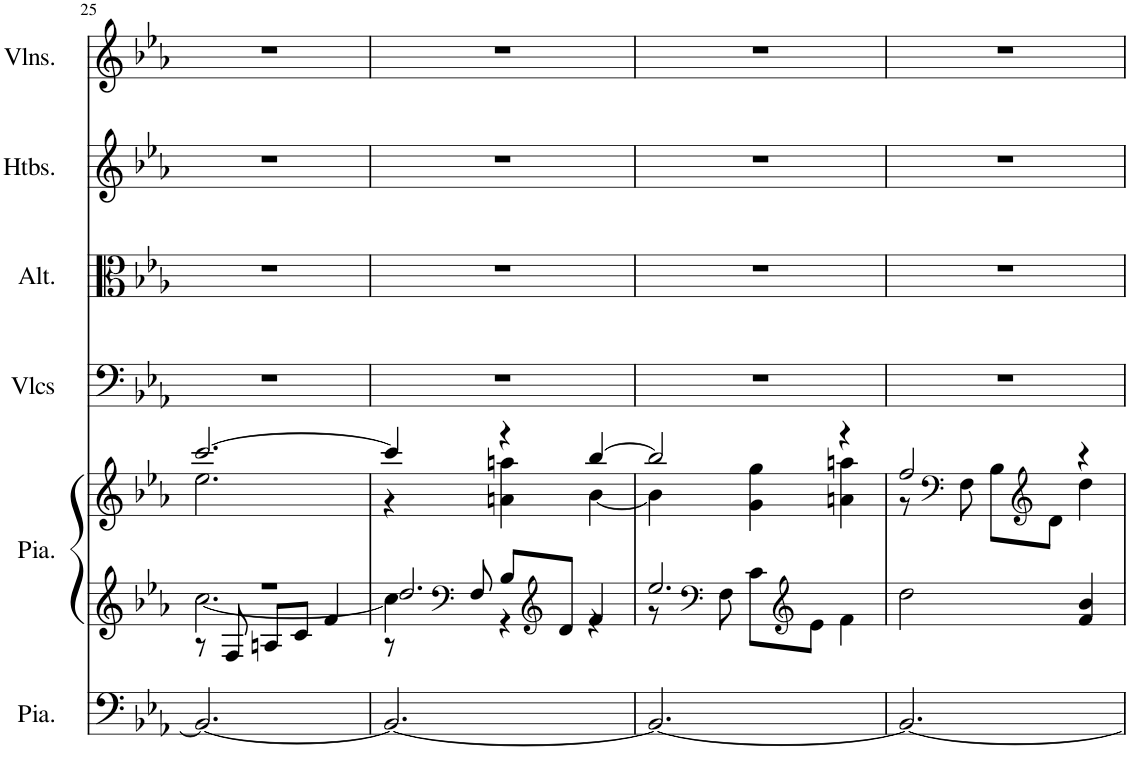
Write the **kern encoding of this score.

**kern	**kern	**kern	**kern	**kern	**kern	**kern
*part6	*part5	*part5	*part4	*part3	*part2	*part1
*staff7	*staff6	*staff5	*staff4	*staff3	*staff2	*staff1
*I"Piano, Pedals	*I"Piano, Organ	*	*I"Violoncelles, Bass	*I"Altos, Tenor	*I"Hautbois, Alto	*I"Violons, Soprano
*I'Pia.	*I'Pia.	*	*I'Vlcs	*I'Alt.	*I'Htbs.	*I'Vlns.
!!LO:PB:g=z
*clefF4	*clefG2	*clefG2	*clefF4	*clefC3	*clefG2	*clefG2
*k[b-e-a-]	*k[b-e-a-]	*k[b-e-a-]	*k[b-e-a-]	*k[b-e-a-]	*k[b-e-a-]	*k[b-e-a-]
*M3/4	*M3/4	*M3/4	*M3/4	*M3/4	*M3/4	*M3/4
=25	=25	=25	=25	=25	=25	=25
*	*^	*^	*	*	*	*
*	*	*^	*	*	*	*	*	*
2.BB-/_	2.r	[2.cc\	8r	[2.ccc/	2.ee-\	2.r	2.r	2.r	2.r
.	.	.	8F/	.	.	.	.	.	.
.	.	.	8An/L	.	.	.	.	.	.
.	.	.	8c/J	.	.	.	.	.	.
.	.	.	4f/	.	.	.	.	.	.
=26	=26	=26	=26	=26	=26	=26	=26	=26	=26
2.BB-/_	2.dd/	4cc\]	8r	4ccc/]	4r	2.r	2.r	2.r	2.r
*	*clefF4	*	*	*	*	*	*	*	*
.	.	.	8F/	.	.	.	.	.	.
.	.	4r	8B-/L	4r	4an\ 4aan\	.	.	.	.
*	*clefG2	*	*	*	*	*	*	*	*
.	.	.	8d/J	.	.	.	.	.	.
.	.	4r	4f/	[4bb-/	[4b-\	.	.	.	.
*	*	*v	*v	*	*	*	*	*	*
=27	=27	=27	=27	=27	=27	=27	=27	=27
2.BB-/_	2.ee-/	8r	2bb-/]	4b-\]	2.r	2.r	2.r	2.r
*	*clefF4	*	*	*	*	*	*	*
.	.	8F\	.	.	.	.	.	.
.	.	8c\L	.	4g\ 4gg\	.	.	.	.
*	*clefG2	*	*	*	*	*	*	*
.	.	8e-\J	.	.	.	.	.	.
.	.	4f\	4r	4an\ 4aan\	.	.	.	.
*	*v	*v	*	*	*	*	*	*
=28	=28	=28	=28	=28	=28	=28	=28
2.BB-/_	2dd\	2ff/	8r	2.r	2.r	2.r	2.r
*	*	*clefF4	*	*	*	*	*
.	.	.	8F\	.	.	.	.
.	.	.	8B-\L	.	.	.	.
*	*	*clefG2	*	*	*	*	*
.	.	.	8d\J	.	.	.	.
.	4f/ 4b-/	4r	4dd\	.	.	.	.
*	*	*v	*v	*	*	*	*
=	=	=	=	=	=	=
*-	*-	*-	*-	*-	*-	*-
